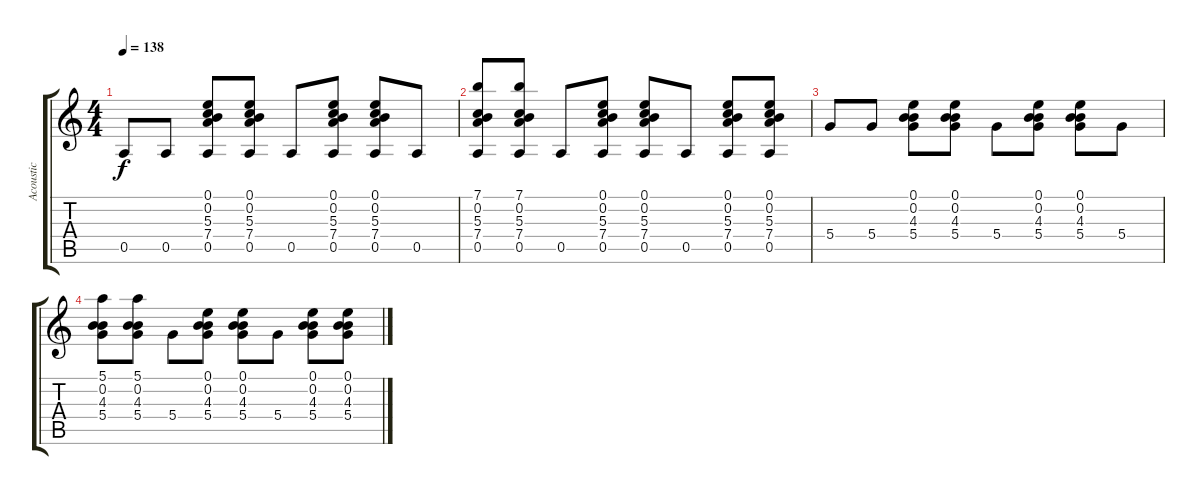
\track ("Acoustic" "Acoustic") {instrument acousticguitarsteel}
\staff {score tabs}
\tuning (E4 B3 G3 D3 A2 E2) {hide}
\ts (4 4)
\tempo 138
\clef g2
\ks c
0.5.8{dy f instrument acousticguitarsteel} 0.5.8 (0.1 0.2 5.3 7.4 0.5).8 (0.1 0.2 5.3 7.4 0.5).8 0.5.8 (0.1 0.2 5.3 7.4 0.5).8 (0.1 0.2 5.3 7.4 0.5).8 0.5.8 |
(7.1 0.2 5.3 7.4 0.5).8 (7.1 0.2 5.3 7.4 0.5).8 0.5.8 (0.1 0.2 5.3 7.4 0.5).8 (0.1 0.2 5.3 7.4 0.5).8 0.5.8 (0.1 0.2 5.3 7.4 0.5).8 (0.1 0.2 5.3 7.4 0.5).8 |
5.4.8 5.4.8 (0.1 0.2 4.3 5.4).8 (0.1 0.2 4.3 5.4).8 5.4.8 (0.1 0.2 4.3 5.4).8 (0.1 0.2 4.3 5.4).8 5.4.8 |
(5.1 0.2 4.3 5.4).8 (5.1 0.2 4.3 5.4).8 5.4.8 (0.1 0.2 4.3 5.4).8 (0.1 0.2 4.3 5.4).8 5.4.8 (0.1 0.2 4.3 5.4).8 (0.1 0.2 4.3 5.4).8
